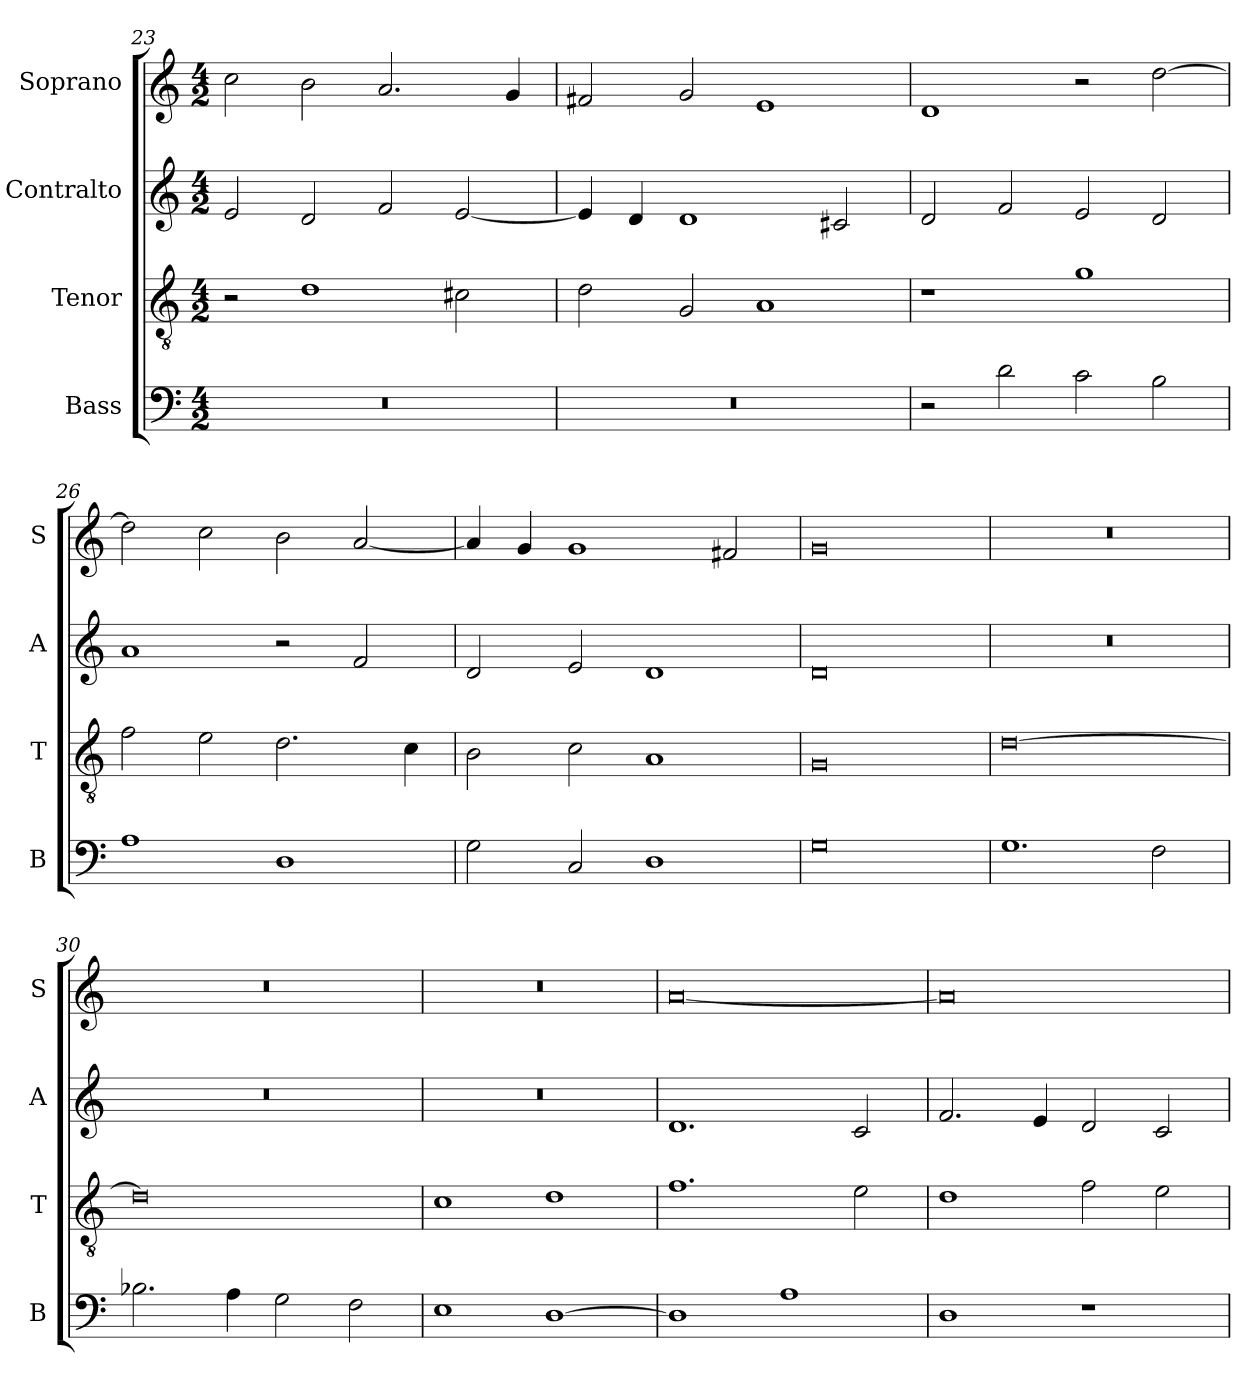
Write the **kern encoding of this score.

**kern	**kern	**kern	**kern
*part4	*part3	*part2	*part1
*staff4	*staff3	*staff2	*staff1
*I"Bass	*I"Tenor	*I"Contralto	*I"Soprano
*I'B	*I'T	*I'A	*I'S
*clefF4	*clefGv2	*clefG2	*clefG2
*k[]	*k[]	*k[]	*k[]
*G:mix	*G:mix	*G:mix	*G:mix
*M4/2	*M4/2	*M4/2	*M4/2
=23	=23	=23	=23
0r	2r	2e	2cc
.	1d	2d	2b
.	.	2f	2.a
.	2c#X	[2e	.
.	.	.	4g
=24	=24	=24	=24
0r	2d	4e]	2f#X
.	.	4d	.
.	2G	1d	2g
.	1A	.	1e
.	.	2c#X	.
=25	=25	=25	=25
2r	1r	2d	1d
2d	.	2f	.
2c	1g	2e	2r
2B	.	2d	[2dd
=26	=26	=26	=26
1A	2f	1a	2dd]
.	2e	.	2cc
1D	2.d	2r	2b
.	.	2f	[2a
.	4c	.	.
=27	=27	=27	=27
2G	2B	2d	4a]
.	.	.	4g
2C	2c	2e	1g
1D	1A	1d	.
.	.	.	2f#X
=28	=28	=28	=28
0G	0G	0d	0g
=29	=29	=29	=29
1.G	[0d	0r	0r
2F	.	.	.
=30	=30	=30	=30
2.B-X	0d]	0r	0r
4A	.	.	.
2G	.	.	.
2F	.	.	.
=31	=31	=31	=31
1E	1c	0r	0r
[1D	1d	.	.
=32	=32	=32	=32
1D]	1.f	1.d	[0a
1A	.	.	.
.	2e	2c	.
=33	=33	=33	=33
1D	1d	2.f	0a]
.	.	4e	.
1r	2f	2d	.
.	2e	2c	.
=	=	=	=
*-	*-	*-	*-
